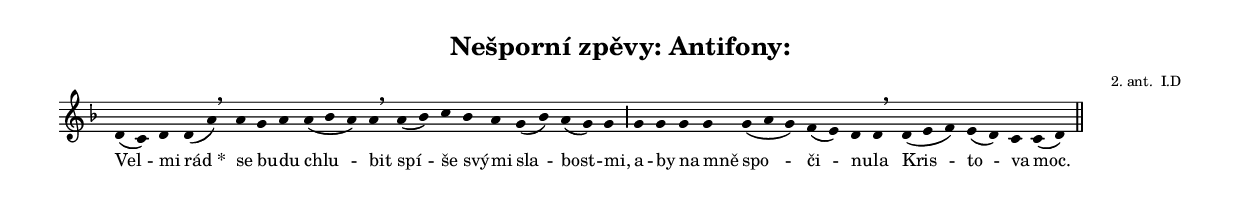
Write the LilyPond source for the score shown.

\version "2.15.37"

\header {
  title = "Nešporní zpěvy: Antifony:"
}

\include "spolecne_nespory.ly"
\include "../../dilyresponsorii.ly"

\score {
  \relative c' {
    \choralniRezim
    \key f \major
    d4( c) d d( a') \barMin a g a a( bes a) a \barMin a( bes) c bes a g( bes) a( g) g \barMaior
    g g g g g( a g) f( e) d d \barMin d( e f) e( d) c c( d) \barFinalis
  }
  \addlyrics {
    Vel -- mi rád_* se bu -- du chlu -- bit spí -- še svý -- mi sla -- bost -- mi,
    a -- by na mně spo -- či -- nu -- la Kris -- to -- va moc.
  }
  \header {
    quid = "2. ant."
    modus = "I"
    differentia = "D"
    psalmus = "Žalm 126"
    id = "pp-ant2"
    piece = \markup {\sestavTitulek}
  }
}
